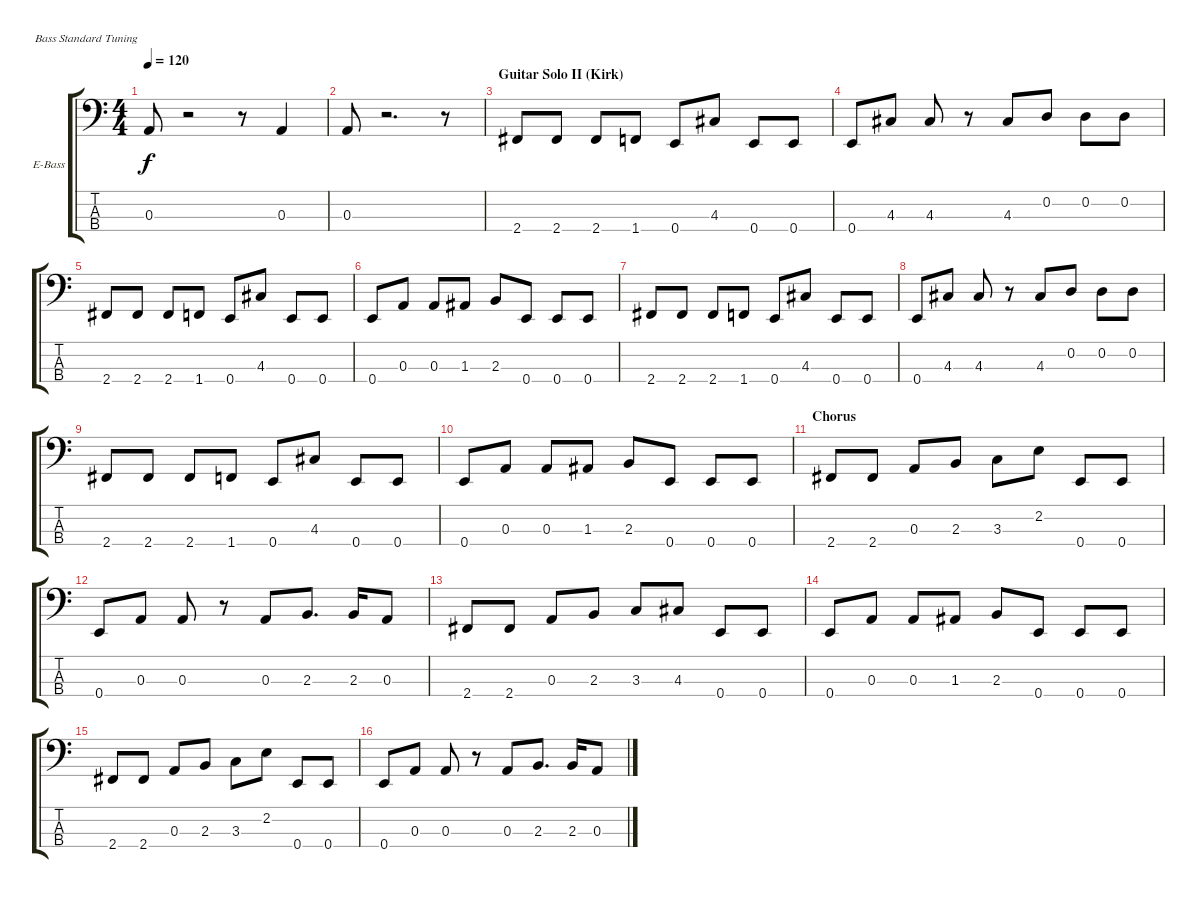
\bracketExtendMode groupsimilarinstruments
\firstSystemTrackNameOrientation horizontal
\otherSystemsTrackNameOrientation horizontal
\track ("Bass" "E-Bass") {instrument electricbassfinger}
\staff {score tabs}
\tuning (G2 D2 A1 E1)
\ts (4 4)
\tempo 120
\clef f4
\ks c
0.3.8{dy f} r.2 r.8 0.3.4 |
0.3.8 r.2{d} r.8 |
\section ("" "Guitar Solo II (Kirk)")
2.4.8 2.4.8 2.4.8 1.4.8 0.4.8 4.3.8 0.4.8 0.4.8 |
0.4.8 4.3.8 4.3.8 r.8 4.3.8 0.2.8 0.2.8 0.2.8 |
2.4.8 2.4.8 2.4.8 1.4.8 0.4.8 4.3.8 0.4.8 0.4.8 |
0.4.8 0.3.8 0.3.8 1.3.8 2.3.8 0.4.8 0.4.8 0.4.8 |
2.4.8 2.4.8 2.4.8 1.4.8 0.4.8 4.3.8 0.4.8 0.4.8 |
0.4.8 4.3.8 4.3.8 r.8 4.3.8 0.2.8 0.2.8 0.2.8 |
2.4.8 2.4.8 2.4.8 1.4.8 0.4.8 4.3.8 0.4.8 0.4.8 |
0.4.8 0.3.8 0.3.8 1.3.8 2.3.8 0.4.8 0.4.8 0.4.8 |
\section ("" "Chorus")
2.4.8 2.4.8 0.3.8 2.3.8 3.3.8 2.2.8 0.4.8 0.4.8 |
0.4.8 0.3.8 0.3.8 r.8 0.3.8 2.3.8{d} 2.3.16 0.3.8 |
2.4.8 2.4.8 0.3.8 2.3.8 3.3.8 4.3.8 0.4.8 0.4.8 |
0.4.8 0.3.8 0.3.8 1.3.8 2.3.8 0.4.8 0.4.8 0.4.8 |
2.4.8 2.4.8 0.3.8 2.3.8 3.3.8 2.2.8 0.4.8 0.4.8 |
0.4.8 0.3.8 0.3.8 r.8 0.3.8 2.3.8{d} 2.3.16 0.3.8
